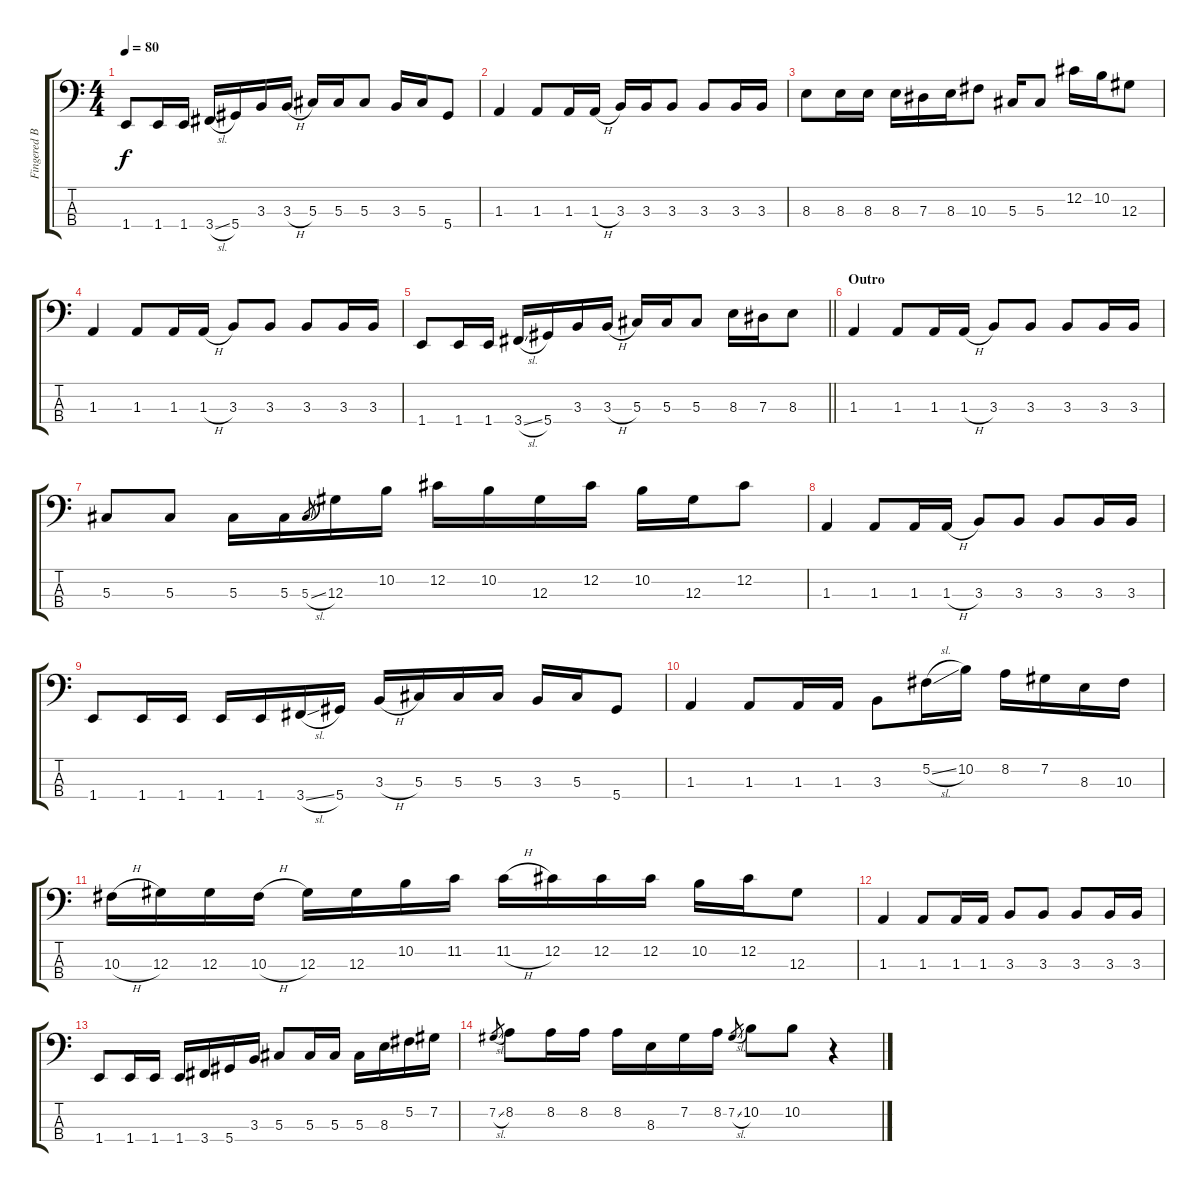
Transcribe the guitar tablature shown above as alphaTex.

\track ("Fingered Bass" "Fingered B") {instrument electricbassfinger}
\staff {score tabs}
\tuning (Gb2 Db2 Ab1 Eb1) {hide}
\ts (4 4)
\tempo 80
\clef f4
\ks c
1.4.8{dy f} 1.4.16 1.4.16 3.4{sl}.16 5.4.16 3.3.16 3.3{h}.16 5.3.16 5.3.16 5.3.8 3.3.16 5.3.16 5.4.8 |
1.3.4 1.3.8 1.3.16 1.3{h}.16 3.3.16 3.3.16 3.3.8 3.3.8 3.3.16 3.3.16 |
8.3.8 8.3.16 8.3.16 8.3.16 7.3.16 8.3.16 10.3.8 5.3.16 5.3.8 12.2.16 10.2.16 12.3.8 |
1.3.4 1.3.8 1.3.16 1.3{h}.16 3.3.8 3.3.8 3.3.8 3.3.16 3.3.16 |
\barLineRight lightlight
1.4.8 1.4.16 1.4.16 3.4{sl}.16 5.4.16 3.3.16 3.3{h}.16 5.3.16 5.3.16 5.3.8 8.3.16 7.3.16 8.3.8 |
\section ("" "Outro")
1.3.4 1.3.8 1.3.16 1.3{h}.16 3.3.8 3.3.8 3.3.8 3.3.16 3.3.16 |
5.3.8 5.3.8 5.3.16 5.3.16 5.3{sl}.8{gr} 12.3.16 10.2.16 12.2.16 10.2.16 12.3.16 12.2.16 10.2.16 12.3.16 12.2.8 |
1.3.4 1.3.8 1.3.16 1.3{h}.16 3.3.8 3.3.8 3.3.8 3.3.16 3.3.16 |
1.4.8 1.4.16 1.4.16 1.4.16 1.4.16 3.4{sl}.16 5.4.16 3.3{h}.16 5.3.16 5.3.16 5.3.16 3.3.16 5.3.16 5.4.8 |
1.3.4 1.3.8 1.3.16 1.3.16 3.3.8 5.2{sl}.16 10.2.16 8.2.16 7.2.16 8.3.16 10.3.16 |
10.3{h}.16 12.3.16 12.3.16 10.3{h}.16 12.3.16 12.3.16 10.2.16 11.2.16 11.2{h}.16 12.2.16 12.2.16 12.2.16 10.2.16 12.2.16 12.3.8 |
1.3.4 1.3.8 1.3.16 1.3.16 3.3.8 3.3.8 3.3.8 3.3.16 3.3.16 |
1.4.8 1.4.16 1.4.16 1.4.16 3.4.16 5.4.16 3.3.16 5.3.8 5.3.16 5.3.16 5.3.16 8.3.16 5.2.16 7.2.16 |
7.2{sl}.8{gr} 8.2.8 8.2.16 8.2.16 8.2.16 8.3.16 7.2.16 8.2.16 7.2{sl}.8{gr} 10.2.8 10.2.8 r.4
